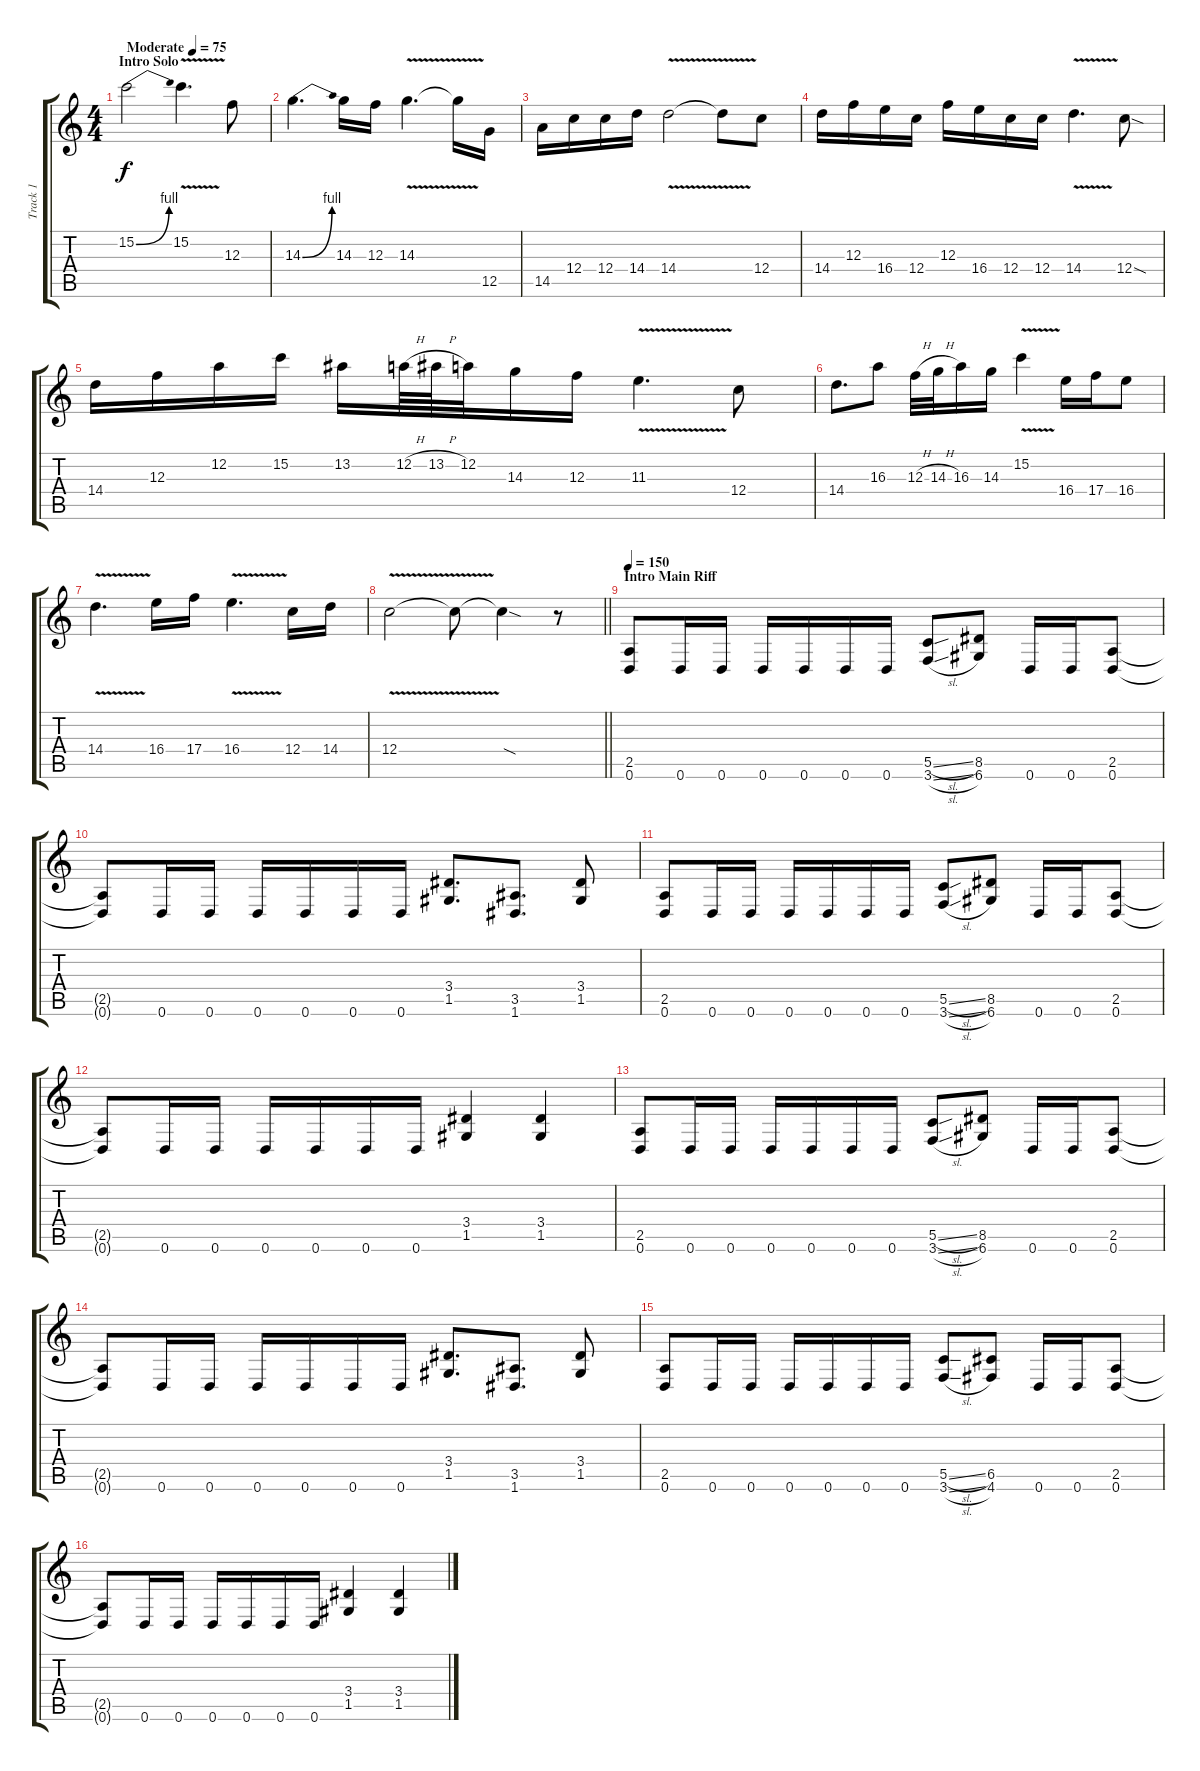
\track ("Track 1" "Track 1") {instrument distortionguitar}
\staff {score tabs}
\tuning (D4 A3 F3 C3 G2 D2) {hide}
\ts (4 4)
\section ("" "Intro Solo")
\tempo (75 "Moderate")
\clef g2
\ks c
15.2{be (bend 0 0 60 4)}.2{dy f volume 16 instrument distortionguitar} 15.2{v}.4{d} 12.3.8 |
14.3{be (bend 0 0 60 4)}.4{d} 14.3.16 12.3.16 14.3{v}.4{d} 14.3{t}.16 12.5.16 |
14.5.16 12.4.16 12.4.16 14.4.16 14.4{v}.2 14.4{t}.8 12.4.8 |
14.4.16 12.3.16 16.4.16 12.4.16 12.3.16 16.4.16 12.4.16 12.4.16 14.4{v}.4{d} 12.4{sod}.8 |
14.4.16 12.3.16 12.2.16 15.2.16 13.2.16 12.2{h}.64 13.2{h}.64 12.2.32 14.3.16 12.3.16 11.3{v}.4{d} 12.4.8 |
14.4.8{d} 16.3.8 12.3{h}.32 14.3{h}.32 16.3.16 14.3.16 15.2{v}.4 16.4.16 17.4.16 16.4.8 |
14.4{v}.4{d} 16.4.16 17.4.16 16.4{v}.4{d} 12.4.16 14.4.16 |
\barLineRight lightlight
12.4{v}.2 12.4{t}.8 12.4{sod t}.4 r.8 |
\section ("" "Intro Main Riff")
\tempo 150
(2.5 0.6).8{volume 12} 0.6.16 0.6.16 0.6.16 0.6.16 0.6.16 0.6.16 (5.5{sl} 3.6{sl}).8 (8.5 6.6).8 0.6.16 0.6.16 (2.5 0.6).8 |
(2.5{t} 0.6{t}).8 0.6.16 0.6.16 0.6.16 0.6.16 0.6.16 0.6.16 (3.4 1.5).8{d} (3.5 1.6).8{d} (3.4 1.5).8 |
(2.5 0.6).8 0.6.16 0.6.16 0.6.16 0.6.16 0.6.16 0.6.16 (5.5{sl} 3.6{sl}).8 (8.5 6.6).8 0.6.16 0.6.16 (2.5 0.6).8 |
(2.5{t} 0.6{t}).8 0.6.16 0.6.16 0.6.16 0.6.16 0.6.16 0.6.16 (3.4 1.5).4 (3.4 1.5).4 |
(2.5 0.6).8 0.6.16 0.6.16 0.6.16 0.6.16 0.6.16 0.6.16 (5.5{sl} 3.6{sl}).8 (8.5 6.6).8 0.6.16 0.6.16 (2.5 0.6).8 |
(2.5{t} 0.6{t}).8 0.6.16 0.6.16 0.6.16 0.6.16 0.6.16 0.6.16 (3.4 1.5).8{d} (3.5 1.6).8{d} (3.4 1.5).8 |
(2.5 0.6).8 0.6.16 0.6.16 0.6.16 0.6.16 0.6.16 0.6.16 (5.5{sl} 3.6{sl}).8 (6.5 4.6).8 0.6.16 0.6.16 (2.5 0.6).8 |
(2.5{t} 0.6{t}).8 0.6.16 0.6.16 0.6.16 0.6.16 0.6.16 0.6.16 (3.4 1.5).4 (3.4 1.5).4
